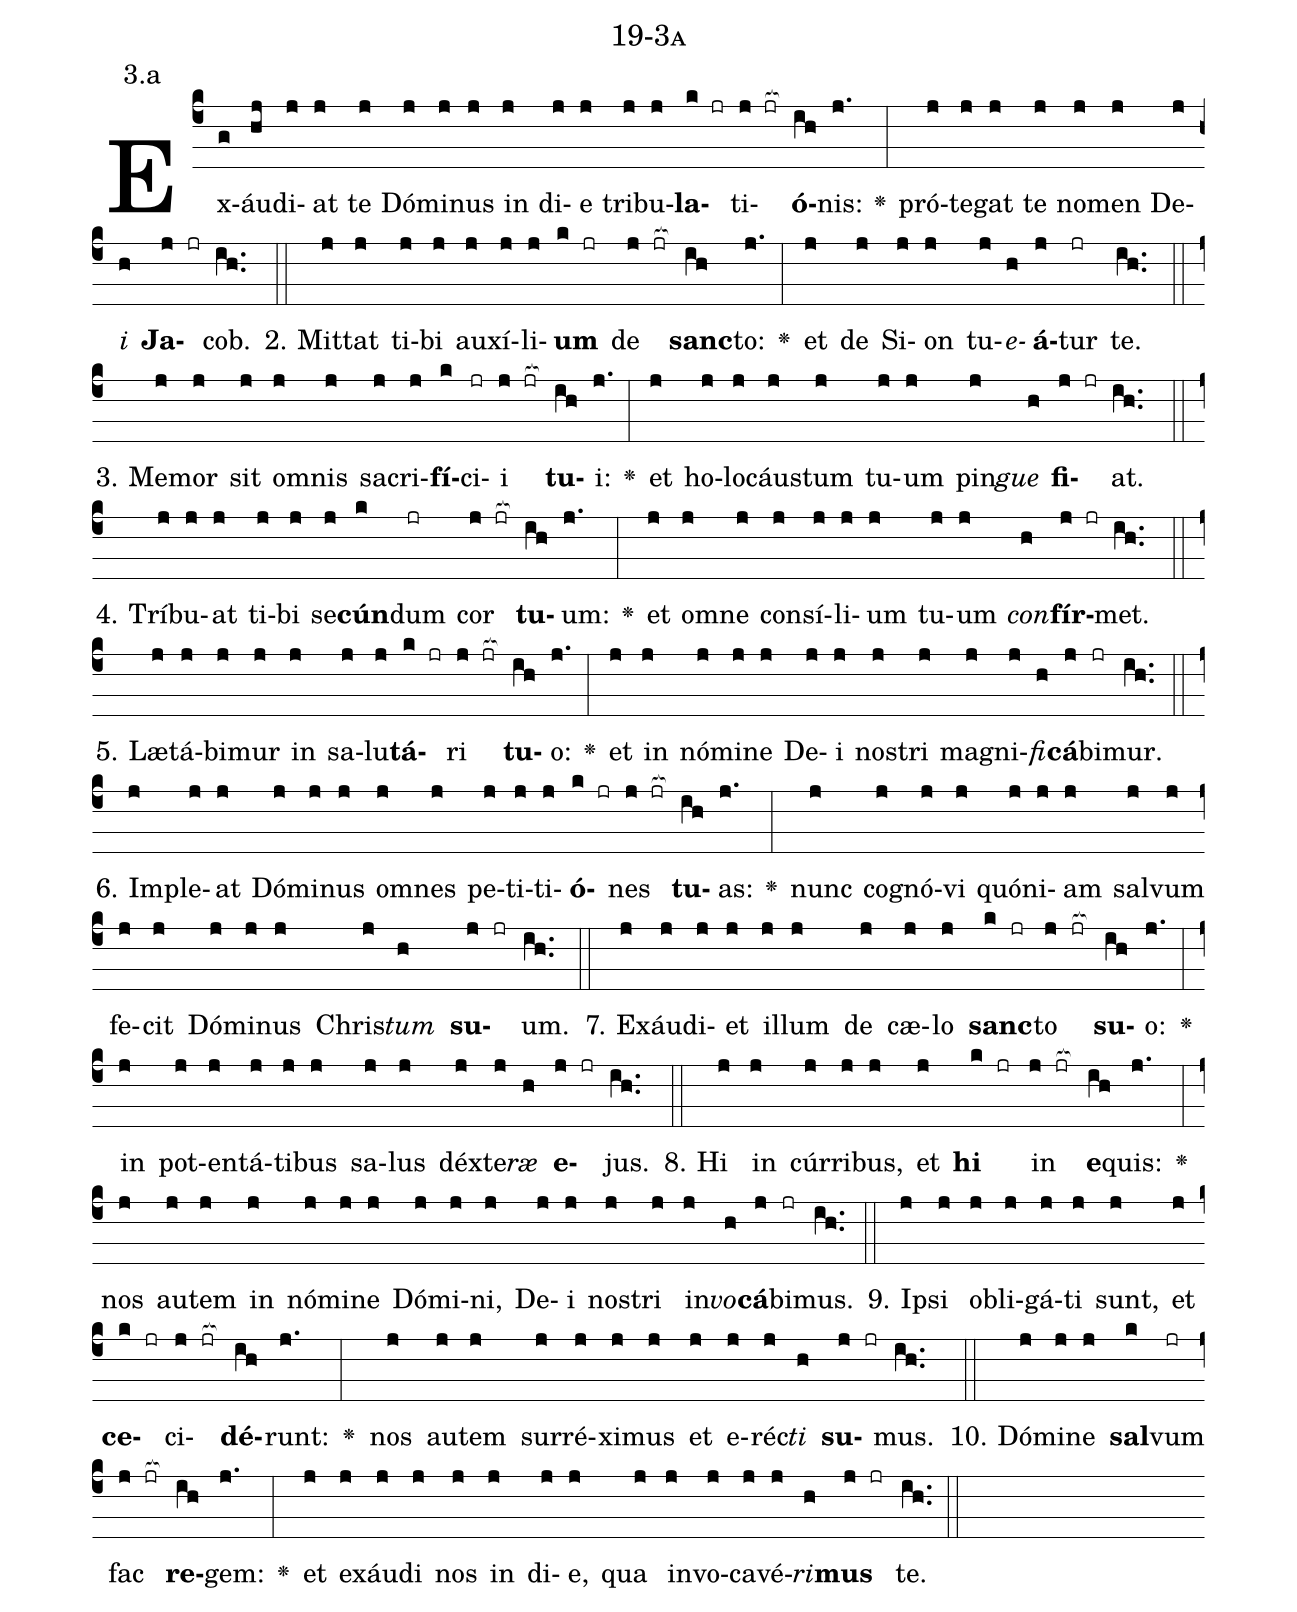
name: 19-3a;
annotation: 3.a;
%%
(c4)Ex(g)áu(hj)di(j)at(j) te(j) Dó(j)mi(j)nus(j) in(j) di(j)e(j) tri(j)bu(j)<b>la</b>(k jr)ti(j jr[ocb:1{])<b>ó</b>(ih[ocb:0}])nis:(j.) <v>\greheightstar</v>(:) pró(j)te(j)gat(j) te(j) no(j)men(j) De(j)<i>i</i>(h) <b>Ja</b>(j jr)cob.(ih..) (::)
2. Mit(j)tat(j) ti(j)bi(j) au(j)xí(j)li(j)<b>um</b>(k jr) de(j jr[ocb:1{]) <b>sanc</b>(ih[ocb:0}])to:(j.) <v>\greheightstar</v>(:) et(j) de(j) Si(j)on(j) tu(j)<i>e</i>(h)<b>á</b>(j)tur(jr) te.(ih..) (::)
3. Me(j)mor(j) sit(j) om(j)nis(j) sa(j)cri(j)<b>fí</b>(k)ci(jr)i(j jr[ocb:1{]) <b>tu</b>(ih[ocb:0}])i:(j.) <v>\greheightstar</v>(:) et(j) ho(j)lo(j)cáus(j)tum(j) tu(j)um(j) pin(j)<i>gue</i>(h) <b>fi</b>(j jr)at.(ih..) (::)
4. Trí(j)bu(j)at(j) ti(j)bi(j) se(j)<b>cún</b>(k)dum(jr) cor(j jr[ocb:1{]) <b>tu</b>(ih[ocb:0}])um:(j.) <v>\greheightstar</v>(:) et(j) om(j)ne(j) con(j)sí(j)li(j)um(j) tu(j)um(j) <i>con</i>(h)<b>fír</b>(j jr)met.(ih..) (::)
5. Læ(j)tá(j)bi(j)mur(j) in(j) sa(j)lu(j)<b>tá</b>(k jr)ri(j jr[ocb:1{]) <b>tu</b>(ih[ocb:0}])o:(j.) <v>\greheightstar</v>(:) et(j) in(j) nó(j)mi(j)ne(j) De(j)i(j) nos(j)tri(j) ma(j)gni(j)<i>fi</i>(h)<b>cá</b>(j)bi(jr)mur.(ih..) (::)
6. Im(j)ple(j)at(j) Dó(j)mi(j)nus(j) om(j)nes(j) pe(j)ti(j)ti(j)<b>ó</b>(k jr)nes(j jr[ocb:1{]) <b>tu</b>(ih[ocb:0}])as:(j.) <v>\greheightstar</v>(:) nunc(j) co(j)gnó(j)vi(j) quón(j)i(j)am(j) sal(j)vum(j) fe(j)cit(j) Dó(j)mi(j)nus(j) Chris(j)<i>tum</i>(h) <b>su</b>(j jr)um.(ih..) (::)
7. Ex(j)áu(j)di(j)et(j) il(j)lum(j) de(j) cæ(j)lo(j) <b>sanc</b>(k jr)to(j jr[ocb:1{]) <b>su</b>(ih[ocb:0}])o:(j.) <v>\greheightstar</v>(:) in(j) pot(j)en(j)tá(j)ti(j)bus(j) sa(j)lus(j) déx(j)te(j)<i>ræ</i>(h) <b>e</b>(j jr)jus.(ih..) (::)
8. Hi(j) in(j) cúr(j)ri(j)bus,(j) et(j) <b>hi</b>(k jr) in(j jr[ocb:1{]) <b>e</b>(ih[ocb:0}])quis:(j.) <v>\greheightstar</v>(:) nos(j) au(j)tem(j) in(j) nó(j)mi(j)ne(j) Dó(j)mi(j)ni,(j) De(j)i(j) nos(j)tri(j) in(j)<i>vo</i>(h)<b>cá</b>(j)bi(jr)mus.(ih..) (::)
9. Ip(j)si(j) ob(j)li(j)gá(j)ti(j) sunt,(j) et(j) <b>ce</b>(k jr)ci(j jr[ocb:1{])<b>dé</b>(ih[ocb:0}])runt:(j.) <v>\greheightstar</v>(:) nos(j) au(j)tem(j) sur(j)ré(j)xi(j)mus(j) et(j) e(j)réc(j)<i>ti</i>(h) <b>su</b>(j jr)mus.(ih..) (::)
10. Dó(j)mi(j)ne(j) <b>sal</b>(k)vum(jr) fac(j jr[ocb:1{]) <b>re</b>(ih[ocb:0}])gem:(j.) <v>\greheightstar</v>(:) et(j) ex(j)áu(j)di(j) nos(j) in(j) di(j)e,(j) qua(j) in(j)vo(j)ca(j)vé(j)<i>ri</i>(h)<b>mus</b>(j jr) te.(ih..) (::)
